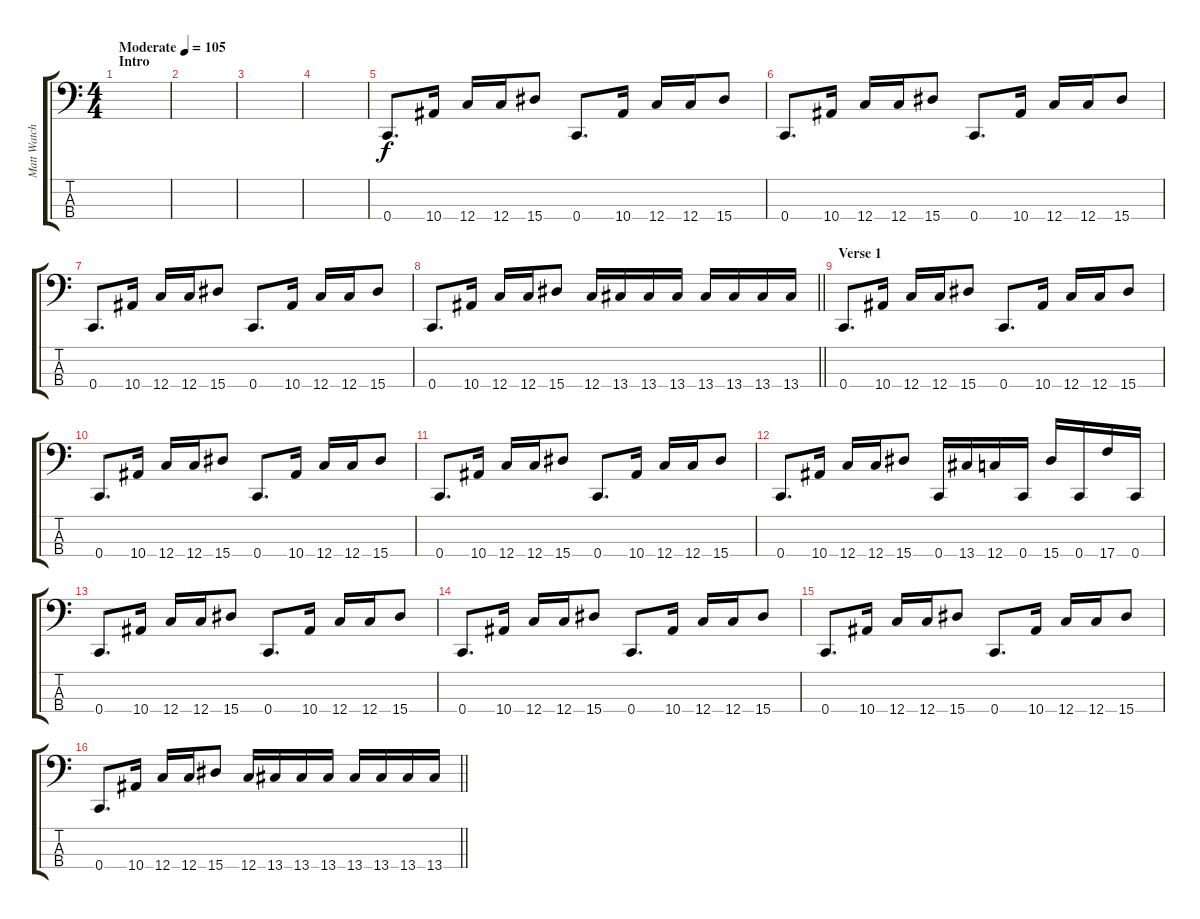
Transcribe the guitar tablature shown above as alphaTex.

\track ("Matt Watcher - Bass" "Matt Watch") {instrument electricbasspick}
\staff {score tabs}
\tuning (F2 C2 G1 C1) {hide}
\ts (4 4)
\section ("" "Intro")
\tempo (105 "Moderate")
\clef f4
\ks c
|
|
|
|
0.4.8{d} 10.4.16 12.4.16 12.4.16 15.4.8 0.4.8{d} 10.4.16 12.4.16 12.4.16 15.4.8 |
0.4.8{d} 10.4.16 12.4.16 12.4.16 15.4.8 0.4.8{d} 10.4.16 12.4.16 12.4.16 15.4.8 |
0.4.8{d} 10.4.16 12.4.16 12.4.16 15.4.8 0.4.8{d} 10.4.16 12.4.16 12.4.16 15.4.8 |
\barLineRight lightlight
0.4.8{d} 10.4.16 12.4.16 12.4.16 15.4.8 12.4.16 13.4.16 13.4.16 13.4.16 13.4.16 13.4.16 13.4.16 13.4.16 |
\section ("" "Verse 1")
0.4.8{d} 10.4.16 12.4.16 12.4.16 15.4.8 0.4.8{d} 10.4.16 12.4.16 12.4.16 15.4.8 |
0.4.8{d} 10.4.16 12.4.16 12.4.16 15.4.8 0.4.8{d} 10.4.16 12.4.16 12.4.16 15.4.8 |
0.4.8{d} 10.4.16 12.4.16 12.4.16 15.4.8 0.4.8{d} 10.4.16 12.4.16 12.4.16 15.4.8 |
0.4.8{d} 10.4.16 12.4.16 12.4.16 15.4.8 0.4.16 13.4.16 12.4.16 0.4.16 15.4.16 0.4.16 17.4.16 0.4.16 |
0.4.8{d} 10.4.16 12.4.16 12.4.16 15.4.8 0.4.8{d} 10.4.16 12.4.16 12.4.16 15.4.8 |
0.4.8{d} 10.4.16 12.4.16 12.4.16 15.4.8 0.4.8{d} 10.4.16 12.4.16 12.4.16 15.4.8 |
0.4.8{d} 10.4.16 12.4.16 12.4.16 15.4.8 0.4.8{d} 10.4.16 12.4.16 12.4.16 15.4.8 |
\barLineRight lightlight
0.4.8{d} 10.4.16 12.4.16 12.4.16 15.4.8 12.4.16 13.4.16 13.4.16 13.4.16 13.4.16 13.4.16 13.4.16 13.4.16
